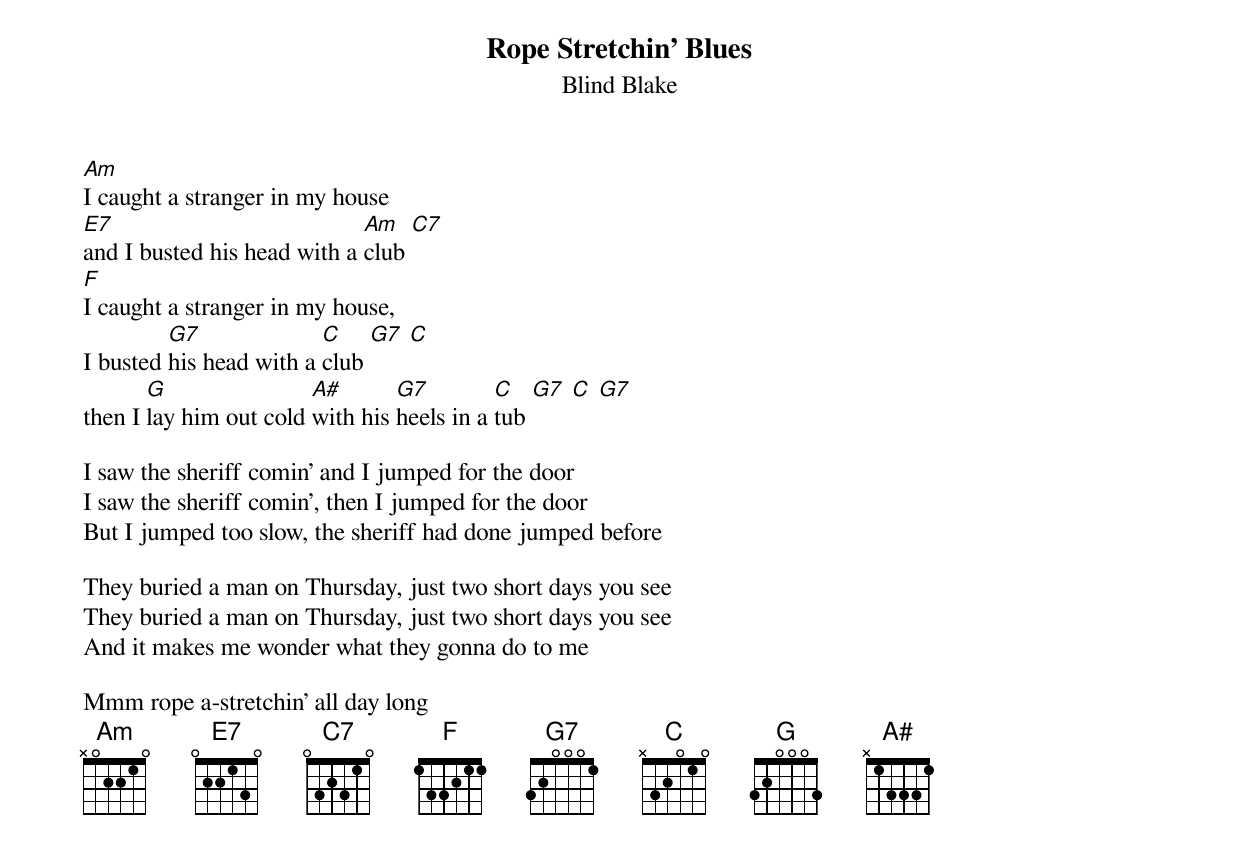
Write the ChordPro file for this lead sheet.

{t:Rope Stretchin' Blues}
{st:Blind Blake}
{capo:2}

[Am]I caught a stranger in my house
[E7]and I busted his head with a [Am]club [C7]
[F]I caught a stranger in my house,
I busted [G7]his head with a [C]club [G7] [C]
then I [G]lay him out cold [A#]with his [G7]heels in a [C]tub [G7] [C] [G7]

I saw the sheriff comin' and I jumped for the door
I saw the sheriff comin', then I jumped for the door
But I jumped too slow, the sheriff had done jumped before

They buried a man on Thursday, just two short days you see
They buried a man on Thursday, just two short days you see
And it makes me wonder what they gonna do to me

Mmm rope a-stretchin' all day long
